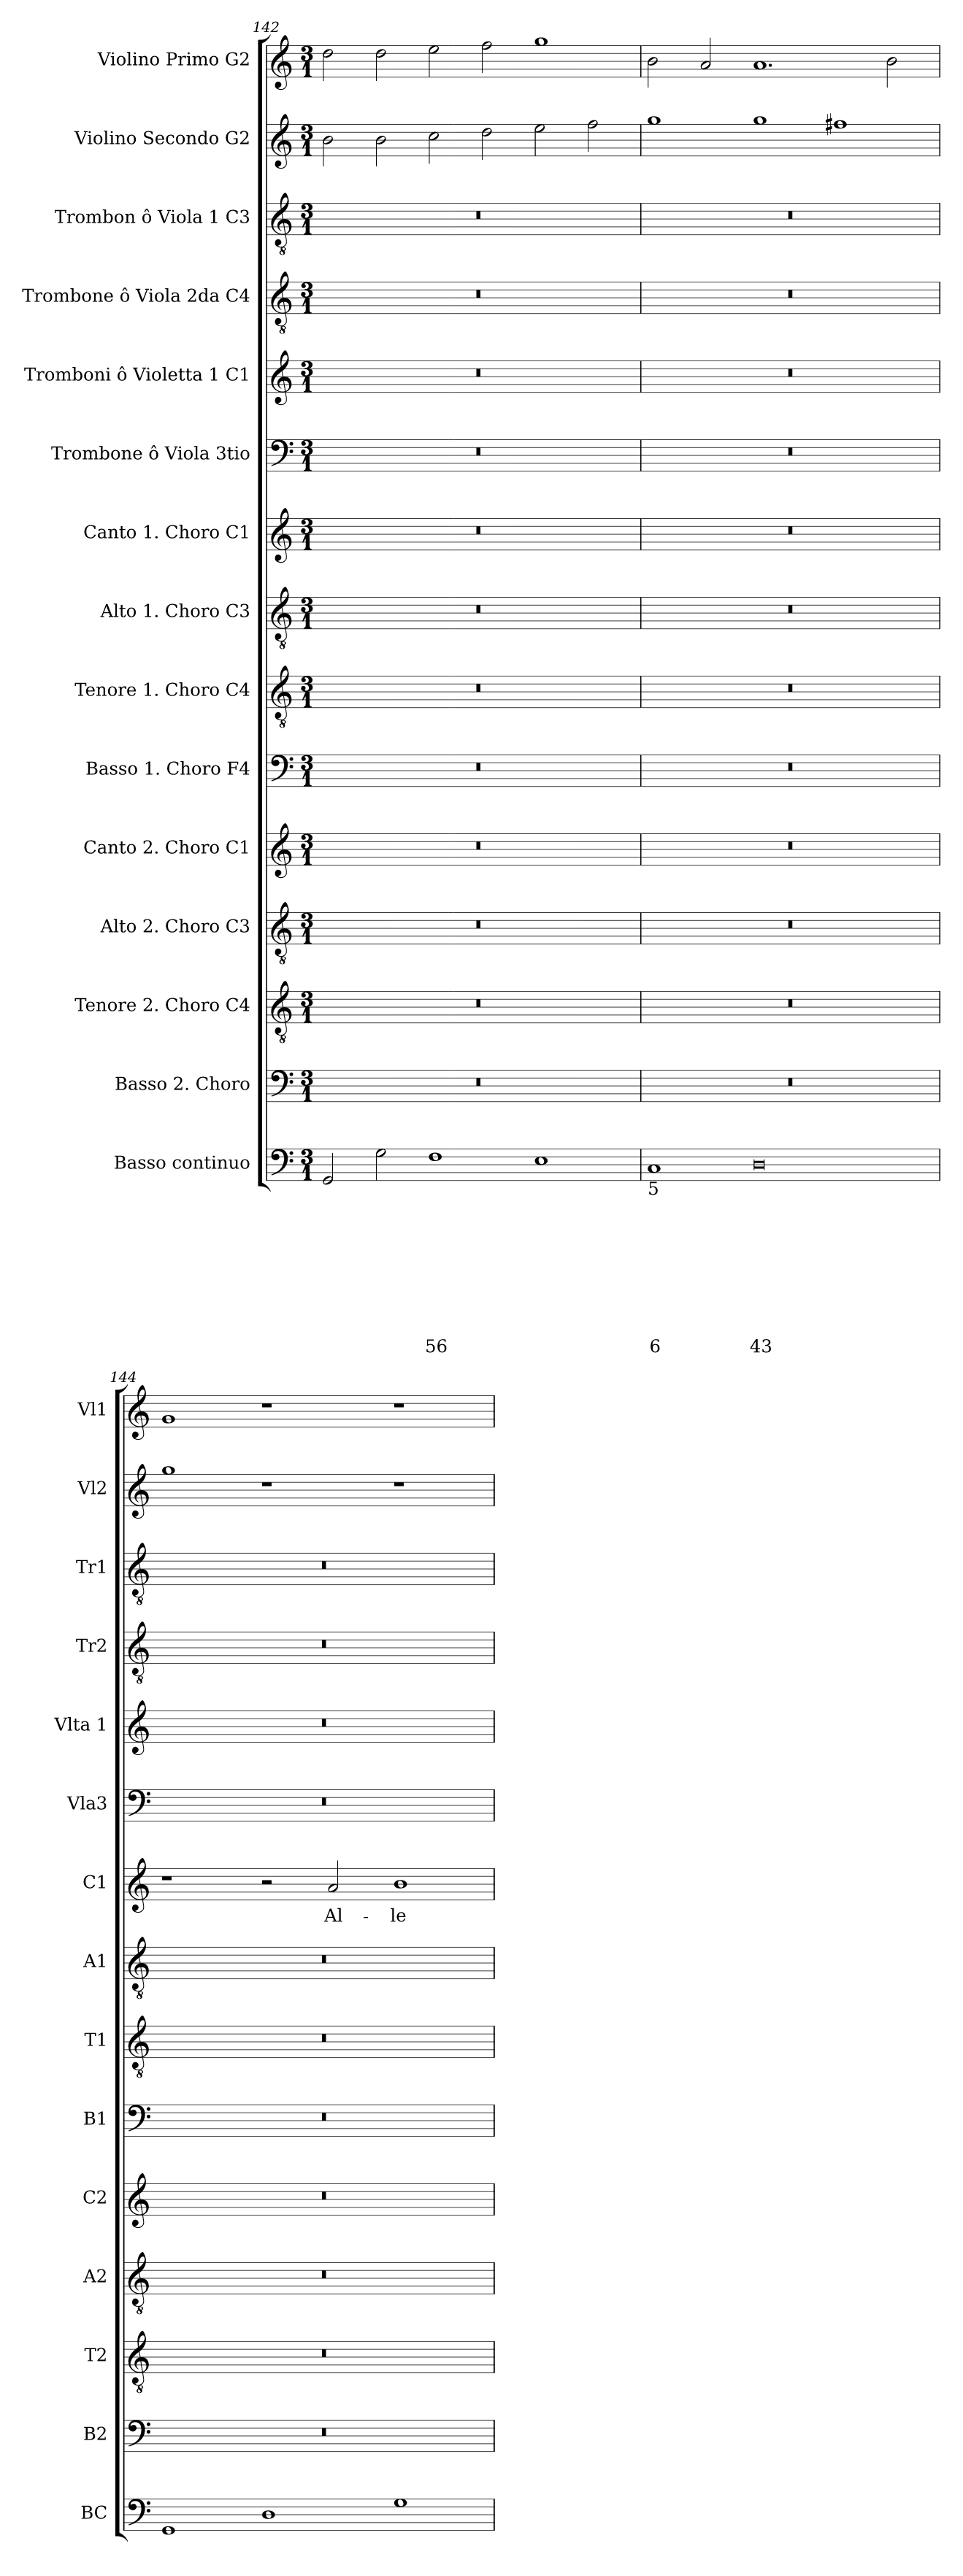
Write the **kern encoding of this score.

**kern	**text	**text	**text	**text	**text	**text	**text	**text	**text	**kern	**kern	**kern	**kern	**kern	**kern	**kern	**kern	**text	**kern	**kern	**kern	**kern	**kern	**kern
*part15	*part15	*part15	*part15	*part15	*part15	*part15	*part15	*part15	*part15	*part14	*part13	*part12	*part11	*part10	*part9	*part8	*part7	*part7	*part6	*part5	*part4	*part3	*part2	*part1
*staff15	*staff15	*staff15	*staff15	*staff15	*staff15	*staff15	*staff15	*staff15	*staff15	*staff14	*staff13	*staff12	*staff11	*staff10	*staff9	*staff8	*staff7	*staff7	*staff6	*staff5	*staff4	*staff3	*staff2	*staff1
*I"Basso continuo	*	*	*	*	*	*	*	*	*	*I"Basso 2. Choro	*I"Tenore 2. Choro C4	*I"Alto 2. Choro C3	*I"Canto 2. Choro  C1	*I"Basso 1. Choro F4	*I"Tenore 1. Choro C4	*I"Alto 1. Choro C3	*I"Canto 1. Choro  C1	*	*I"Trombone ô Viola 3tio	*I"Tromboni ô Violetta 1 C1	*I"Trombone ô Viola 2da C4	*I"Trombon ô Viola 1 C3	*I"Violino Secondo G2	*I"Violino Primo G2
*I'BC	*	*	*	*	*	*	*	*	*	*I'B2	*I'T2	*I'A2	*I'C2	*I'B1	*I'T1	*I'A1	*I'C1	*	*I'Vla3	*I'Vlta 1	*I'Tr2	*I'Tr1	*I'Vl2	*I'Vl1
*clefF4	*	*	*	*	*	*	*	*	*	*clefF4	*clefGv2	*clefGv2	*clefG2	*clefF4	*clefGv2	*clefGv2	*clefG2	*	*clefF4	*clefG2	*clefGv2	*clefGv2	*clefG2	*clefG2
*k[]	*	*	*	*	*	*	*	*	*	*k[]	*k[]	*k[]	*k[]	*k[]	*k[]	*k[]	*k[]	*	*k[]	*k[]	*k[]	*k[]	*k[]	*k[]
*C:	*	*	*	*	*	*	*	*	*	*C:	*C:	*C:	*C:	*C:	*C:	*C:	*C:	*	*C:	*C:	*C:	*C:	*C:	*C:
*M3/1	*	*	*	*	*	*	*	*	*	*M3/1	*M3/1	*M3/1	*M3/1	*M3/1	*M3/1	*M3/1	*M3/1	*	*M3/1	*M3/1	*M3/1	*M3/1	*M3/1	*M3/1
=142	=142	=142	=142	=142	=142	=142	=142	=142	=142	=142	=142	=142	=142	=142	=142	=142	=142	=142	=142	=142	=142	=142	=142	=142
2GG/	.	.	.	.	.	.	.	.	.	0.r	0.r	0.r	0.r	0.r	0.r	0.r	0.r	.	0.r	0.r	0.r	0.r	2b\	2dd\
2G\	.	.	.	.	.	.	.	.	.	.	.	.	.	.	.	.	.	.	.	.	.	.	2b\	2dd\
!	!	!	!	!	!	!	!	!	!LO:LY:b	!	!	!	!	!	!	!	!	!	!	!	!	!	!	!
1F	.	.	.	.	.	.	.	.	56	.	.	.	.	.	.	.	.	.	.	.	.	.	2cc\	2ee\
.	.	.	.	.	.	.	.	.	.	.	.	.	.	.	.	.	.	.	.	.	.	.	2dd\	2ff\
1E	.	.	.	.	.	.	.	.	.	.	.	.	.	.	.	.	.	.	.	.	.	.	2ee\	1gg
.	.	.	.	.	.	.	.	.	.	.	.	.	.	.	.	.	.	.	.	.	.	.	2ff\	.
=143	=143	=143	=143	=143	=143	=143	=143	=143	=143	=143	=143	=143	=143	=143	=143	=143	=143	=143	=143	=143	=143	=143	=143	=143
!LO:TX:b:t=5	!	!	!	!	!	!	!	!	!	!	!	!	!	!	!	!	!	!	!	!	!	!	!	!
!	!	!	!	!	!	!	!	!	!LO:LY:b	!	!	!	!	!	!	!	!	!	!	!	!	!	!	!
1C	.	.	.	.	.	.	.	.	6	0.r	0.r	0.r	0.r	0.r	0.r	0.r	0.r	.	0.r	0.r	0.r	0.r	1gg	2b\
.	.	.	.	.	.	.	.	.	.	.	.	.	.	.	.	.	.	.	.	.	.	.	.	2a/
!	!	!	!	!	!	!	!	!	!LO:LY:b	!	!	!	!	!	!	!	!	!	!	!	!	!	!	!
0D	.	.	.	.	.	.	.	.	43	.	.	.	.	.	.	.	.	.	.	.	.	.	1gg	1.a
.	.	.	.	.	.	.	.	.	.	.	.	.	.	.	.	.	.	.	.	.	.	.	1ff#X	.
.	.	.	.	.	.	.	.	.	.	.	.	.	.	.	.	.	.	.	.	.	.	.	.	2b\
=144	=144	=144	=144	=144	=144	=144	=144	=144	=144	=144	=144	=144	=144	=144	=144	=144	=144	=144	=144	=144	=144	=144	=144	=144
1GG	.	.	.	.	.	.	.	.	.	0.r	0.r	0.r	0.r	0.r	0.r	0.r	1r	.	0.r	0.r	0.r	0.r	1gg	1g
1D	.	.	.	.	.	.	.	.	.	.	.	.	.	.	.	.	2r	.	.	.	.	.	1r	1r
!	!	!	!	!	!	!	!	!	!	!	!	!	!	!	!	!	!	!LO:LY:b	!	!	!	!	!	!
.	.	.	.	.	.	.	.	.	.	.	.	.	.	.	.	.	2a/	Al-	.	.	.	.	.	.
!	!	!	!	!	!	!	!	!	!	!	!	!	!	!	!	!	!	!LO:LY:b	!	!	!	!	!	!
1G	.	.	.	.	.	.	.	.	.	.	.	.	.	.	.	.	1b	-le-	.	.	.	.	1r	1r
=	=	=	=	=	=	=	=	=	=	=	=	=	=	=	=	=	=	=	=	=	=	=	=	=
*-	*-	*-	*-	*-	*-	*-	*-	*-	*-	*-	*-	*-	*-	*-	*-	*-	*-	*-	*-	*-	*-	*-	*-	*-
